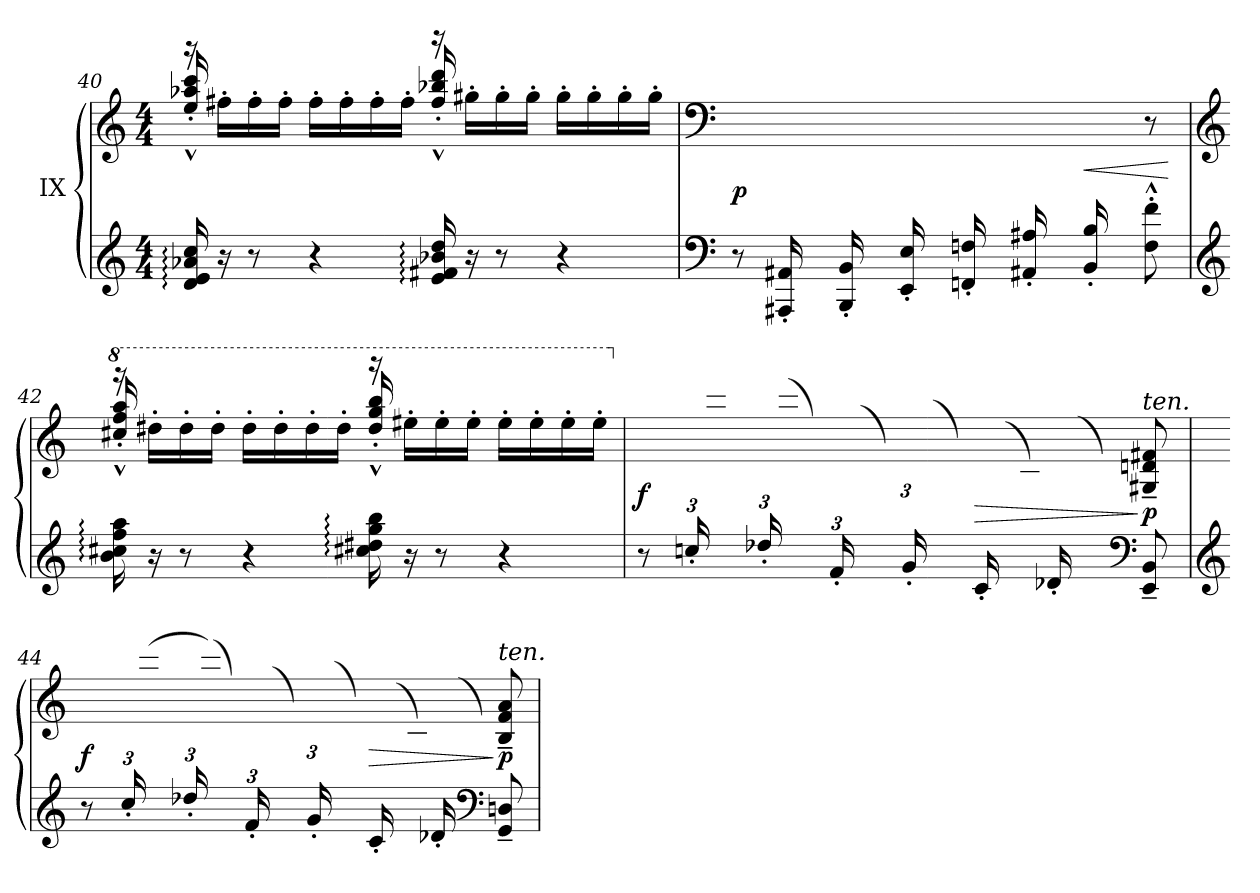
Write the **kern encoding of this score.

**kern	**kern	**dynam
*part1	*part1	*part1
*staff2	*staff1	*staff1/2
*I"IX	*	*
*clefG2	*clefG2	*
*k[]	*k[]	*
*M4/4	*M4/4	*
=40	=40	=40
*	*^	*
!	!	!	!LO:DY:b
!	!	!	!LO:DY:n=1:b
16d/: 16e/: 16a-X/: 16cc/:	16r	16ee/:'^^ 16aa-X/:'^^ 16ccc/:'^^	other-dynamics other-dynamics
16r	16ff#X'\LL	4..ryy	.
8r	16ff#'\	.	.
.	16ff#'\JJ	.	.
4r	16ff#'\LL	.	.
.	16ff#'\	.	.
.	16ff#'\	.	.
.	16ff#'\JJ	.	.
!	!	!	!LO:DY:n=2:b
16e/: 16f#X/: 16b-X/: 16dd/:	16r	16ff#/:'^^ 16bb-X/:'^^ 16ddd/:'^^	other-dynamics
16r	16gg#X'\LL	4..ryy	.
8r	16gg#'\	.	.
.	16gg#'\JJ	.	.
4r	16gg#'\LL	.	.
.	16gg#'\	.	.
.	16gg#'\	.	.
.	16gg#'\JJ	.	.
!!LO:PB:g=z	!!
=41	=41	=41	=41
*clefF4	*clefF4	*	*
!	!	!	!LO:DY:b
8r	2ryy	8.ryy	p
16AAA#X/' 16AA#X/'LL	.	.	.
16ryy	.	16AA#X'\JJ	.
16BBB/' 16BB/'LL	.	16ryy	.
16ryy	.	16BB'\	.
16EE/' 16E/'	.	16ryy	.
16ryy	.	16E'\JJ	.
16FFn/'< 16Fn/'<LL	4ryy	16ryy	.
16ryy	.	16Fn'\	.
16AA#X/'< 16A#X/'<	.	16ryy	.
16ryy	.	16A#X'\JJ	.
!	!	!	!LO:HP:b
16BB/' 16B/'LL	8ryy	16ryy	<
16ryy	.	16B'\JJ	.
8F\'^^ 8f\'^^	8r	8ryy	.
*	*v	*v	*
.	.	[
=42	=42	=42
*clefG2	*clefG2	*
*	*8va	*
*	*^	*
!	!	!	!LO:DY:b
16b\: 16cc#X\: 16ff\: 16aa\:	16r	16ccc#X/:'^^ 16fff/:'^^ 16aaa/:'^^	other-dynamics
16r	16ddd#X'<\LL	4..ryy	.
8r	16ddd#'<\	.	.
.	16ddd#'<\JJ	.	.
4r	16ddd#'<\LL	.	.
.	16ddd#'<\	.	.
.	16ddd#'<\	.	.
.	16ddd#'<\JJ	.	.
!	!	!	!LO:DY:b
16cc#X\: 16dd#X\: 16gg\: 16bb\:	16r	16ddd#/:'^^ 16ggg/:'^^ 16bbb/:'^^	other-dynamics
16r	16eee#X'<\LL	4..ryy	.
8r	16eee#'<\	.	.
.	16eee#'<\JJ	.	.
4r	16eee#'<\LL	.	.
.	16eee#'<\	.	.
.	16eee#'<\	.	.
.	16eee#'<\JJ	.	.
!!LO:LB:g=z	!!
=43	=43	=43	=43
*	*X8va	*	*
!	!	!	!LO:DY:b
8r	8ryy	6ryy	f
*Xbrackettup	*	*	*
24ccn'/LL	8ryy	.	.
12ryy	.	24cccn\	.
.	.	24cc\JJ	.
24dd-X'/LL	8ryy	24ryy	.
12ryy	.	(>24ddd-X\	.
.	.	24dd-X\JJ)	.
24f'/LL	8ryy	24ryy	.
12ryy	.	(>24ff\	.
.	.	24f\JJ)	.
*Xtuplet	*	*	*
24g'/LL	8ryy	24ryy	.
12ryy	.	(>24gg\	.
.	.	24g\JJ)	.
!	!	!	!LO:HP:b
24c'/LL	8ryy	24ryy	>
12ryy	.	(>24cc\	.
.	.	24c\JJ)	.
24d-X'/LL	8ryy	24ryy	.
12ryy	.	(>24dd-\	.
.	.	24d-X\JJ)	.
*clefF4	*	*	*
!	!LO:TX:i:t=ten.	!	!
!	!	!	!LO:DY:n=1:b
8EE/~ 8BB/~	8G#X/~ 8dn/~ 8f#X/~	8ryy	] p
=44	=44	=44	=44
*clefG2	*	*	*
!	!	!	!LO:DY:b
8r	8ryy	6ryy	f
*tuplet	*	*	*
24cc'/LL	8ryy	.	.
12ryy	.	(>24ccc\	.
.	.	24cc\JJ	.
24dd-X'/LL	8ryy	24ryy	.
12ryy	.	(>24ddd-X\)	.
.	.	24dd-X\JJ)	.
24f'/LL	8ryy	24ryy	.
12ryy	.	(>24ff\	.
.	.	24f\JJ)	.
*Xtuplet	*	*	*
24g'/LL	8ryy	24ryy	.
12ryy	.	(>24gg\	.
.	.	24g\JJ)	.
!	!	!	!LO:HP:b
24c'/LL	8ryy	24ryy	>
12ryy	.	(>24cc\	.
.	.	24c\JJ)	.
24d-X'/LL	8ryy	24ryy	.
12ryy	.	(>24dd-\	.
.	.	24d-X\JJ)	.
*clefF4	*	*	*
!	!LO:TX:i:t=ten.	!	!
!	!	!	!LO:DY:n=1:b
8GG/~ 8Dn/~	8B/~ 8f/~ 8a/~	8ryy	] p
*	*v	*v	*
=	=	=
*-	*-	*-
